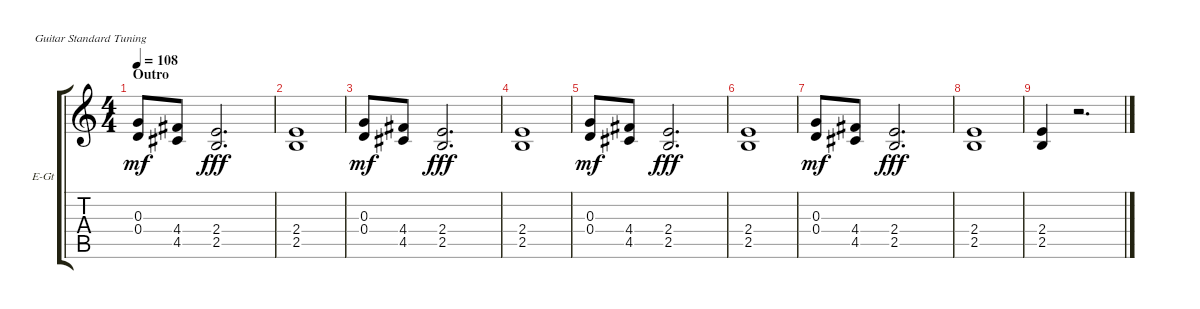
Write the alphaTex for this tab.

\bracketExtendMode groupsimilarinstruments
\firstSystemTrackNameOrientation horizontal
\otherSystemsTrackNameOrientation horizontal
\track ("Electric Guitar 3 (Chords)" "E-Gt") {instrument distortionguitar}
\staff {score tabs}
\tuning (E4 B3 G3 D3 A2 E2)
\ts (4 4)
\section ("" "Outro")
\tempo 108
\clef g2
\ks c
(0.3 0.4).8{dy mf} (4.4 4.5).8 (2.4 2.5).2{d dy fff} |
(2.4 2.5).1 |
(0.3 0.4).8{dy mf} (4.4 4.5).8 (2.4 2.5).2{d dy fff} |
(2.4 2.5).1 |
(0.3 0.4).8{dy mf} (4.4 4.5).8 (2.4 2.5).2{d dy fff} |
(2.4 2.5).1 |
(0.3 0.4).8{dy mf} (4.4 4.5).8 (2.4 2.5).2{d dy fff} |
(2.4 2.5).1 |
(2.4 2.5).4 r.2{d}
